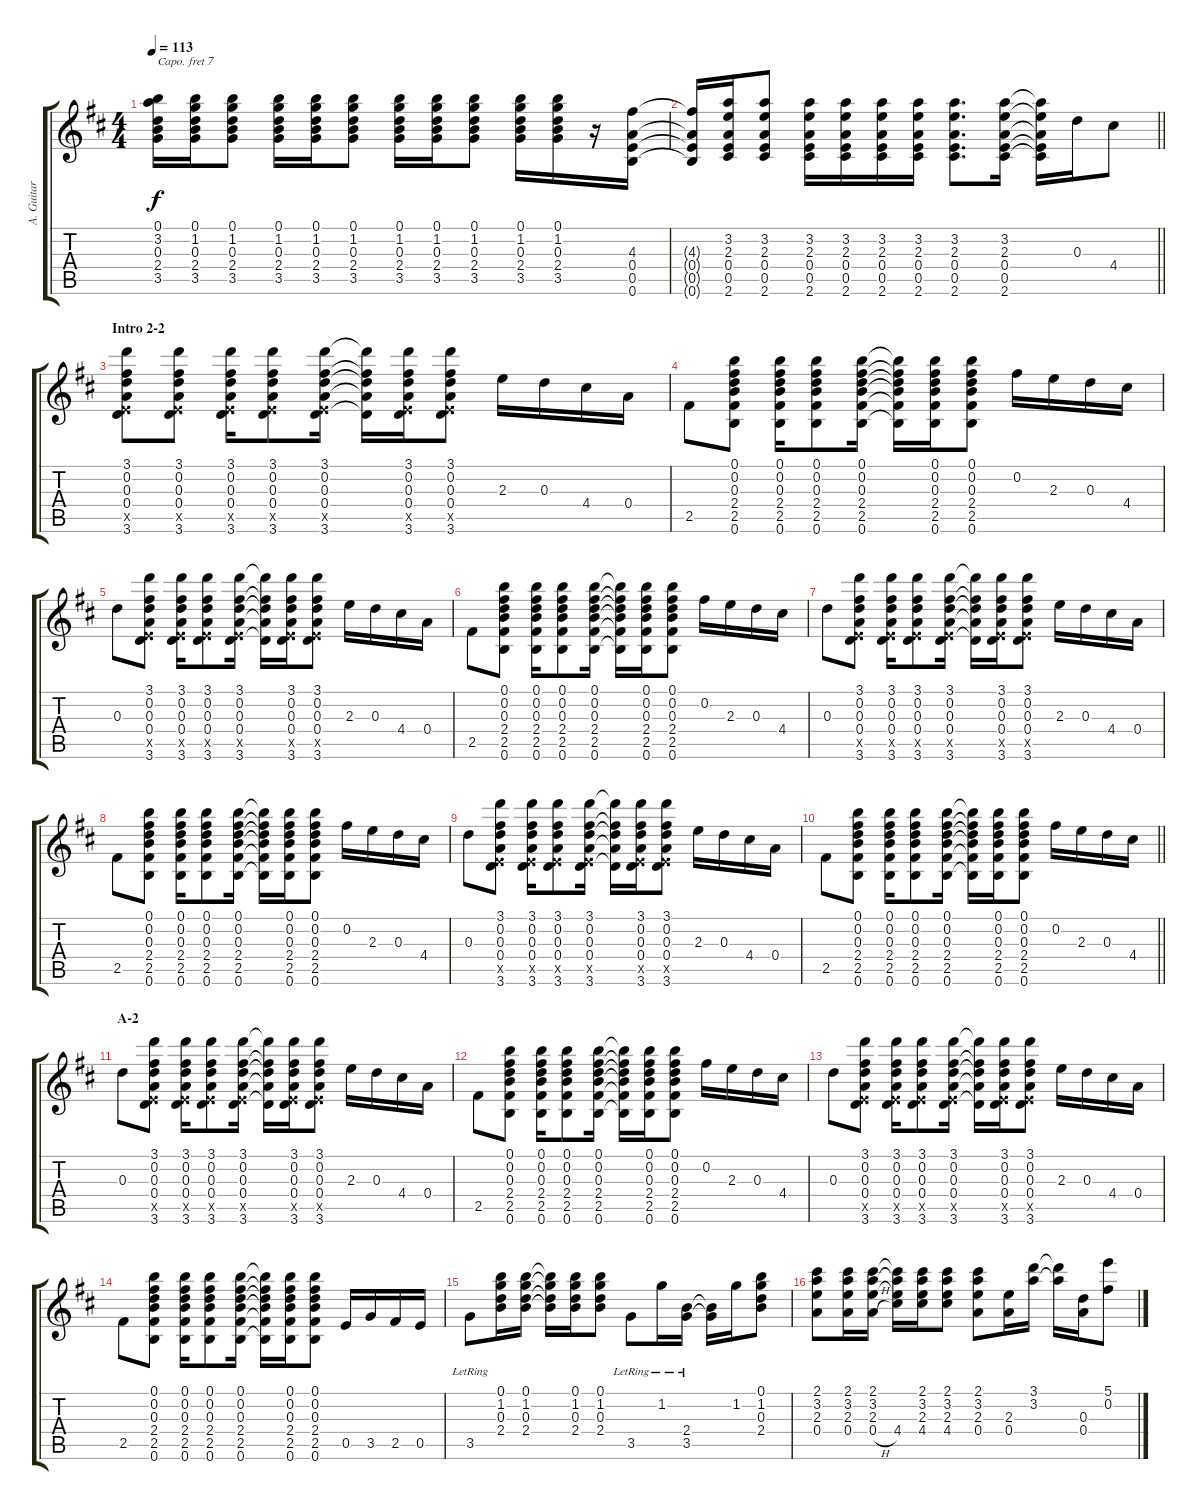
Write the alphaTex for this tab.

\track ("A. Guitar II" "A. Guitar ") {instrument acousticguitarsteel}
\staff {score tabs}
\capo 7
\tuning (E4 B3 G3 D3 A2 E2) {hide}
\ts (4 4)
\tempo 113
\clef g2
\ks d
(0.1{t} 3.2{t} 0.3{t} 2.4{t} 3.5{t}).16{dy f} (0.1 1.2 0.3 2.4 3.5).16 (0.1 1.2 0.3 2.4 3.5).8 (0.1 1.2 0.3 2.4 3.5).16 (0.1 1.2 0.3 2.4 3.5).16 (0.1 1.2 0.3 2.4 3.5).8 (0.1 1.2 0.3 2.4 3.5).16 (0.1 1.2 0.3 2.4 3.5).16 (0.1 1.2 0.3 2.4 3.5).8 (0.1 1.2 0.3 2.4 3.5).16 (0.1 1.2 0.3 2.4 3.5).16 r.16 (4.3 0.4 0.5 0.6).16 |
\barLineRight lightlight
(4.3{t} 0.4{t} 0.5{t} 0.6{t}).16 (3.2 2.3 0.4 0.5 2.6).16 (3.2 2.3 0.4 0.5 2.6).8 (3.2 2.3 0.4 0.5 2.6).16 (3.2 2.3 0.4 0.5 2.6).16 (3.2 2.3 0.4 0.5 2.6).16 (3.2 2.3 0.4 0.5 2.6).16 (3.2 2.3 0.4 0.5 2.6).8{d} (3.2 2.3 0.4 0.5 2.6).16 (3.2{t} 2.3{t} 0.4{t} 0.5{t} 2.6{t}).16 0.3.16 4.4.8 |
\section ("" "Intro 2-2")
(3.1 0.2 0.3 0.4 0.5{x} 3.6).8 (3.1 0.2 0.3 0.4 0.5{x} 3.6).8 (3.1 0.2 0.3 0.4 0.5{x} 3.6).16 (3.1 0.2 0.3 0.4 0.5{x} 3.6).8 (3.1 0.2 0.3 0.4 0.5{x} 3.6).16 (3.1{t} 0.2{t} 0.3{t} 0.4{t} 3.6{t}).16 (3.1 0.2 0.3 0.4 0.5{x} 3.6).16 (3.1 0.2 0.3 0.4 0.5{x} 3.6).8 2.3.16 0.3.16 4.4.16 0.4.16 |
2.5.8 (0.1 0.2 0.3 2.4 2.5 0.6).8 (0.1 0.2 0.3 2.4 2.5 0.6).16 (0.1 0.2 0.3 2.4 2.5 0.6).8 (0.1 0.2 0.3 2.4 2.5 0.6).16 (0.1{t} 0.2{t} 0.3{t} 2.4{t} 2.5{t} 0.6{t}).16 (0.1 0.2 0.3 2.4 2.5 0.6).16 (0.1 0.2 0.3 2.4 2.5 0.6).8 0.2.16 2.3.16 0.3.16 4.4.16 |
0.3.8 (3.1 0.2 0.3 0.4 0.5{x} 3.6).8 (3.1 0.2 0.3 0.4 0.5{x} 3.6).16 (3.1 0.2 0.3 0.4 0.5{x} 3.6).8 (3.1 0.2 0.3 0.4 0.5{x} 3.6).16 (3.1{t} 0.2{t} 0.3{t} 0.4{t} 3.6{t}).16 (3.1 0.2 0.3 0.4 0.5{x} 3.6).16 (3.1 0.2 0.3 0.4 0.5{x} 3.6).8 2.3.16 0.3.16 4.4.16 0.4.16 |
2.5.8 (0.1 0.2 0.3 2.4 2.5 0.6).8 (0.1 0.2 0.3 2.4 2.5 0.6).16 (0.1 0.2 0.3 2.4 2.5 0.6).8 (0.1 0.2 0.3 2.4 2.5 0.6).16 (0.1{t} 0.2{t} 0.3{t} 2.4{t} 2.5{t} 0.6{t}).16 (0.1 0.2 0.3 2.4 2.5 0.6).16 (0.1 0.2 0.3 2.4 2.5 0.6).8 0.2.16 2.3.16 0.3.16 4.4.16 |
0.3.8 (3.1 0.2 0.3 0.4 0.5{x} 3.6).8 (3.1 0.2 0.3 0.4 0.5{x} 3.6).16 (3.1 0.2 0.3 0.4 0.5{x} 3.6).8 (3.1 0.2 0.3 0.4 0.5{x} 3.6).16 (3.1{t} 0.2{t} 0.3{t} 0.4{t} 3.6{t}).16 (3.1 0.2 0.3 0.4 0.5{x} 3.6).16 (3.1 0.2 0.3 0.4 0.5{x} 3.6).8 2.3.16 0.3.16 4.4.16 0.4.16 |
2.5.8 (0.1 0.2 0.3 2.4 2.5 0.6).8 (0.1 0.2 0.3 2.4 2.5 0.6).16 (0.1 0.2 0.3 2.4 2.5 0.6).8 (0.1 0.2 0.3 2.4 2.5 0.6).16 (0.1{t} 0.2{t} 0.3{t} 2.4{t} 2.5{t} 0.6{t}).16 (0.1 0.2 0.3 2.4 2.5 0.6).16 (0.1 0.2 0.3 2.4 2.5 0.6).8 0.2.16 2.3.16 0.3.16 4.4.16 |
0.3.8 (3.1 0.2 0.3 0.4 0.5{x} 3.6).8 (3.1 0.2 0.3 0.4 0.5{x} 3.6).16 (3.1 0.2 0.3 0.4 0.5{x} 3.6).8 (3.1 0.2 0.3 0.4 0.5{x} 3.6).16 (3.1{t} 0.2{t} 0.3{t} 0.4{t} 3.6{t}).16 (3.1 0.2 0.3 0.4 0.5{x} 3.6).16 (3.1 0.2 0.3 0.4 0.5{x} 3.6).8 2.3.16 0.3.16 4.4.16 0.4.16 |
\barLineRight lightlight
2.5.8 (0.1 0.2 0.3 2.4 2.5 0.6).8 (0.1 0.2 0.3 2.4 2.5 0.6).16 (0.1 0.2 0.3 2.4 2.5 0.6).8 (0.1 0.2 0.3 2.4 2.5 0.6).16 (0.1{t} 0.2{t} 0.3{t} 2.4{t} 2.5{t} 0.6{t}).16 (0.1 0.2 0.3 2.4 2.5 0.6).16 (0.1 0.2 0.3 2.4 2.5 0.6).8 0.2.16 2.3.16 0.3.16 4.4.16 |
\section ("" "A-2")
0.3.8 (3.1 0.2 0.3 0.4 0.5{x} 3.6).8 (3.1 0.2 0.3 0.4 0.5{x} 3.6).16 (3.1 0.2 0.3 0.4 0.5{x} 3.6).8 (3.1 0.2 0.3 0.4 0.5{x} 3.6).16 (3.1{t} 0.2{t} 0.3{t} 0.4{t} 3.6{t}).16 (3.1 0.2 0.3 0.4 0.5{x} 3.6).16 (3.1 0.2 0.3 0.4 0.5{x} 3.6).8 2.3.16 0.3.16 4.4.16 0.4.16 |
2.5.8 (0.1 0.2 0.3 2.4 2.5 0.6).8 (0.1 0.2 0.3 2.4 2.5 0.6).16 (0.1 0.2 0.3 2.4 2.5 0.6).8 (0.1 0.2 0.3 2.4 2.5 0.6).16 (0.1{t} 0.2{t} 0.3{t} 2.4{t} 2.5{t} 0.6{t}).16 (0.1 0.2 0.3 2.4 2.5 0.6).16 (0.1 0.2 0.3 2.4 2.5 0.6).8 0.2.16 2.3.16 0.3.16 4.4.16 |
0.3.8 (3.1 0.2 0.3 0.4 0.5{x} 3.6).8 (3.1 0.2 0.3 0.4 0.5{x} 3.6).16 (3.1 0.2 0.3 0.4 0.5{x} 3.6).8 (3.1 0.2 0.3 0.4 0.5{x} 3.6).16 (3.1{t} 0.2{t} 0.3{t} 0.4{t} 3.6{t}).16 (3.1 0.2 0.3 0.4 0.5{x} 3.6).16 (3.1 0.2 0.3 0.4 0.5{x} 3.6).8 2.3.16 0.3.16 4.4.16 0.4.16 |
2.5.8 (0.1 0.2 0.3 2.4 2.5 0.6).8 (0.1 0.2 0.3 2.4 2.5 0.6).16 (0.1 0.2 0.3 2.4 2.5 0.6).8 (0.1 0.2 0.3 2.4 2.5 0.6).16 (0.1{t} 0.2{t} 0.3{t} 2.4{t} 2.5{t} 0.6{t}).16 (0.1 0.2 0.3 2.4 2.5 0.6).16 (0.1 0.2 0.3 2.4 2.5 0.6).8 0.5.16 3.5.16 2.5.16 0.5.16 |
3.5{lr}.8 (0.1 1.2 0.3 2.4).16 (0.1 1.2 0.3 2.4).16 (0.1{t} 1.2{t} 0.3{t} 2.4{t}).16 (0.1 1.2 0.3 2.4).16 (0.1 1.2 0.3 2.4).8 3.5{lr}.8 1.2{lr}.16 (2.4{lr} 3.5{lr}).16 (2.4{t} 3.5{t}).16 1.2.16 (0.1 1.2 0.3 2.4).8 |
(2.1 3.2 2.3 0.4).8 (2.1 3.2 2.3 0.4).16 (2.1 3.2 2.3 0.4{h}).16 (2.1{t} 3.2{t} 2.3{t} 4.4).16 (2.1 3.2 2.3 4.4).16 (2.1 3.2 2.3 4.4).8 (2.1 3.2 2.3 0.4).8 (2.3 0.4).16 (3.1 3.2).16 (3.1{t} 3.2{t}).16 (0.3 0.4).16 (5.1 0.2).8
